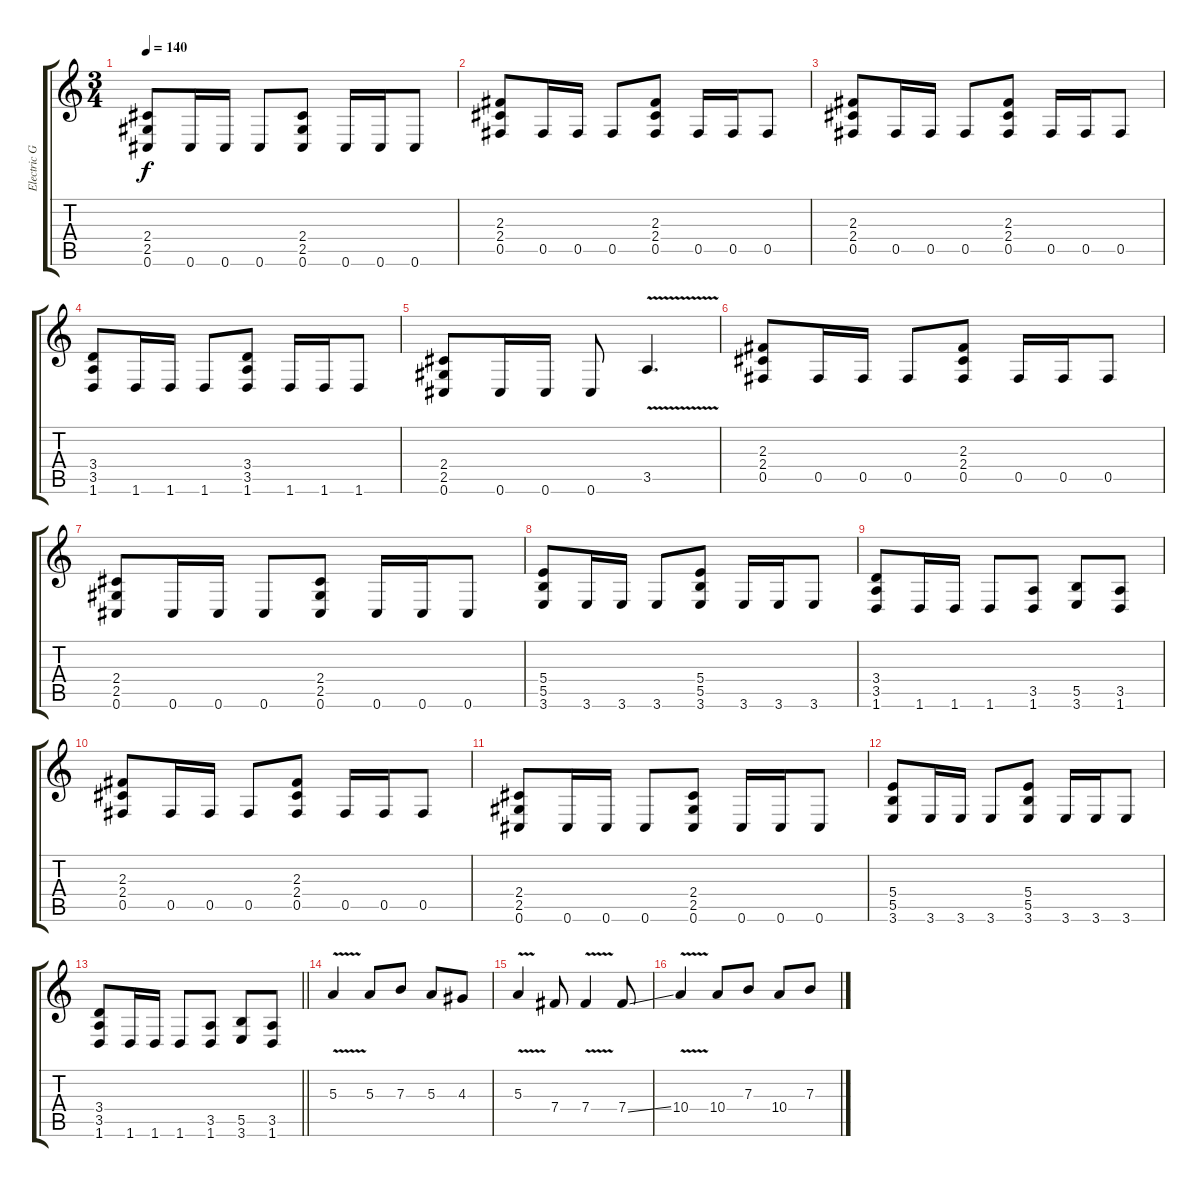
\track ("Electric Guitar 1" "Electric G") {instrument distortionguitar}
\staff {score tabs}
\tuning (Db4 Ab3 E3 B2 Gb2 Db2) {hide}
\ts (3 4)
\tempo 140
\clef g2
\ks c
(2.4 2.5 0.6).8{dy f} 0.6.16 0.6.16 0.6.8 (2.4 2.5 0.6).8 0.6.16 0.6.16 0.6.8 |
(2.3 2.4 0.5).8 0.5.16 0.5.16 0.5.8 (2.3 2.4 0.5).8 0.5.16 0.5.16 0.5.8 |
(2.3 2.4 0.5).8 0.5.16 0.5.16 0.5.8 (2.3 2.4 0.5).8 0.5.16 0.5.16 0.5.8 |
(3.4 3.5 1.6).8 1.6.16 1.6.16 1.6.8 (3.4 3.5 1.6).8 1.6.16 1.6.16 1.6.8 |
(2.4 2.5 0.6).8 0.6.16 0.6.16 0.6.8 3.5{v}.4{d} |
(2.3 2.4 0.5).8 0.5.16 0.5.16 0.5.8 (2.3 2.4 0.5).8 0.5.16 0.5.16 0.5.8 |
(2.4 2.5 0.6).8 0.6.16 0.6.16 0.6.8 (2.4 2.5 0.6).8 0.6.16 0.6.16 0.6.8 |
(5.4 5.5 3.6).8 3.6.16 3.6.16 3.6.8 (5.4 5.5 3.6).8 3.6.16 3.6.16 3.6.8 |
(3.4 3.5 1.6).8 1.6.16 1.6.16 1.6.8 (3.5 1.6).8 (5.5 3.6).8 (3.5 1.6).8 |
(2.3 2.4 0.5).8 0.5.16 0.5.16 0.5.8 (2.3 2.4 0.5).8 0.5.16 0.5.16 0.5.8 |
(2.4 2.5 0.6).8 0.6.16 0.6.16 0.6.8 (2.4 2.5 0.6).8 0.6.16 0.6.16 0.6.8 |
(5.4 5.5 3.6).8 3.6.16 3.6.16 3.6.8 (5.4 5.5 3.6).8 3.6.16 3.6.16 3.6.8 |
\barLineRight lightlight
(3.4 3.5 1.6).8 1.6.16 1.6.16 1.6.8 (3.5 1.6).8 (5.5 3.6).8 (3.5 1.6).8 |
\section ("" "")
5.3{v}.4 5.3.8 7.3.8 5.3.8 4.3.8 |
5.3{v}.4 7.4.8 7.4{v}.4 7.4{ss}.8 |
10.4{v}.4 10.4.8 7.3.8 10.4.8 7.3.8
